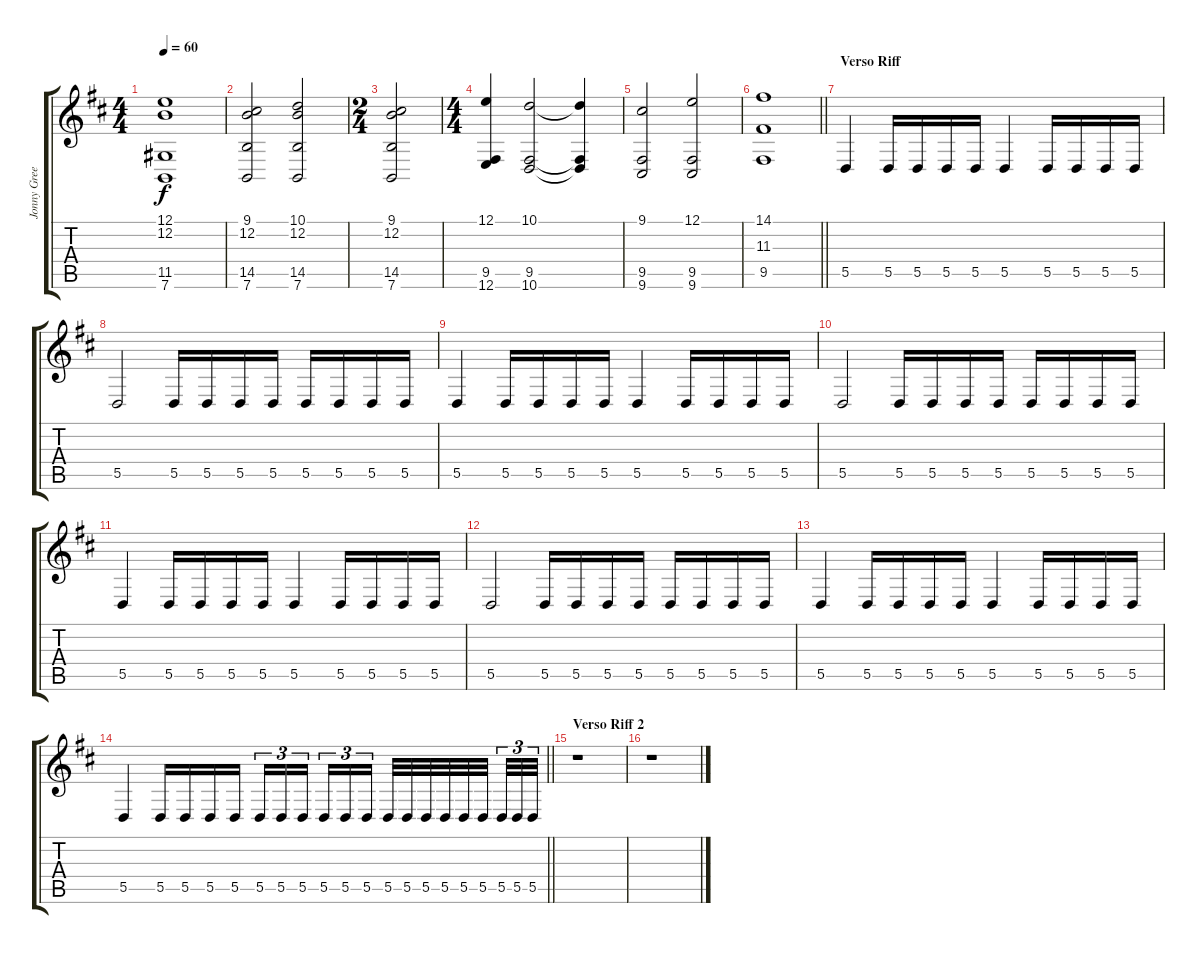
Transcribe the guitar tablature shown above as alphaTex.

\track ("Jonny Greenwood (Teclado)" "Jonny Gree") {instrument choiraahs}
\staff {score tabs}
\tuning (E4 B3 G3 D3 A2 E2) {hide}
\ts (4 4)
\tempo 60
\clef g2
\ks d
(12.1 12.2 11.5 7.6).1{dy f} |
(9.1 12.2 14.5 7.6).2 (10.1 12.2 14.5 7.6).2 |
\ts (2 4)
(9.1 12.2 14.5 7.6).2 |
\ts (4 4)
(12.1 9.5 12.6).4 (10.1 9.5 10.6).2 (10.1{t} 9.5{t} 10.6{t}).4 |
(9.1 9.5 9.6).2 (12.1 9.5 9.6).2 |
\barLineRight lightlight
(14.1 11.3 9.5).1 |
\section ("" "Verso Riff")
5.5.4{volume 14} 5.5.16 5.5.16 5.5.16 5.5.16 5.5.4 5.5.16 5.5.16 5.5.16 5.5.16 |
5.5.2 5.5.16 5.5.16 5.5.16 5.5.16 5.5.16 5.5.16 5.5.16 5.5.16 |
5.5.4 5.5.16 5.5.16 5.5.16 5.5.16 5.5.4 5.5.16 5.5.16 5.5.16 5.5.16 |
5.5.2 5.5.16 5.5.16 5.5.16 5.5.16 5.5.16 5.5.16 5.5.16 5.5.16 |
5.5.4 5.5.16 5.5.16 5.5.16 5.5.16 5.5.4 5.5.16 5.5.16 5.5.16 5.5.16 |
5.5.2 5.5.16 5.5.16 5.5.16 5.5.16 5.5.16 5.5.16 5.5.16 5.5.16 |
5.5.4 5.5.16 5.5.16 5.5.16 5.5.16 5.5.4 5.5.16 5.5.16 5.5.16 5.5.16 |
\barLineRight lightlight
5.5.4 5.5.16 5.5.16 5.5.16 5.5.16 5.5.16{tu (3 2)} 5.5.16{tu (3 2)} 5.5.16{tu (3 2)} 5.5.16{tu (3 2)} 5.5.16{tu (3 2)} 5.5.16{tu (3 2)} 5.5.32 5.5.32 5.5.32 5.5.32 5.5.32 5.5.32 5.5.32{tu (3 2)} 5.5.32{tu (3 2)} 5.5.32{tu (3 2)} |
\section ("" "Verso Riff 2")
r.1 |
r.1
